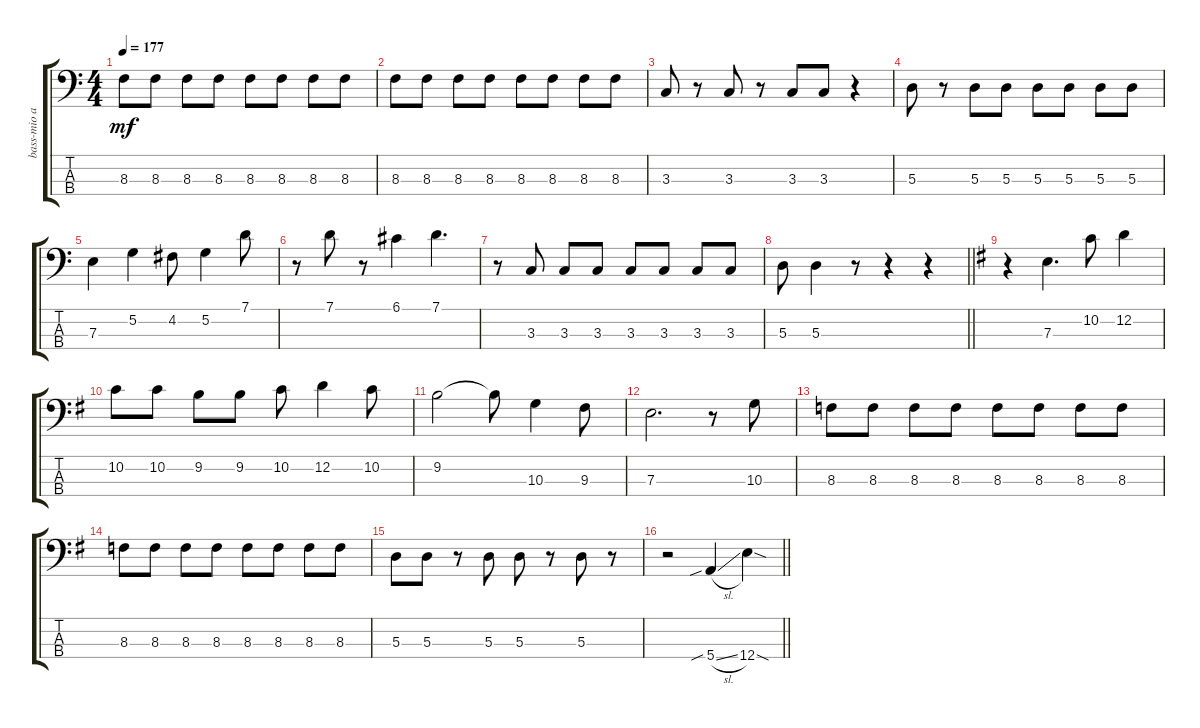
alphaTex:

\track ("bass-mio akiyama" "bass-mio a") {instrument electricbassfinger}
\staff {score tabs}
\tuning (G2 D2 A1 E1) {hide}
\ts (4 4)
\tempo 177
\clef f4
\ks c
8.3.8{dy mf} 8.3.8 8.3.8 8.3.8 8.3.8 8.3.8 8.3.8 8.3.8 |
8.3.8 8.3.8 8.3.8 8.3.8 8.3.8 8.3.8 8.3.8 8.3.8 |
3.3.8 r.8 3.3.8 r.8 3.3.8 3.3.8 r.4 |
5.3.8 r.8 5.3.8 5.3.8 5.3.8 5.3.8 5.3.8 5.3.8 |
7.3.4 5.2.4 4.2.8 5.2.4 7.1.8 |
r.8 7.1.8 r.8 6.1.4 7.1.4{d} |
r.8 3.3.8 3.3.8 3.3.8 3.3.8 3.3.8 3.3.8 3.3.8 |
\barLineRight lightlight
5.3.8 5.3.4 r.8 r.4 r.4 |
\ks eminor
r.4 7.3.4{d} 10.2.8 12.2.4 |
10.2.8 10.2.8 9.2.8 9.2.8 10.2.8 12.2.4 10.2.8 |
9.2.2 9.2{t}.8 10.3.4 9.3.8 |
7.3.2{d} r.8 10.3.8 |
8.3.8 8.3.8 8.3.8 8.3.8 8.3.8 8.3.8 8.3.8 8.3.8 |
8.3.8 8.3.8 8.3.8 8.3.8 8.3.8 8.3.8 8.3.8 8.3.8 |
5.3.8 5.3.8 r.8 5.3.8 5.3.8 r.8 5.3.8 r.8 |
\barLineRight lightlight
r.2 5.4{sib sl}.4 12.4{sod}.4
